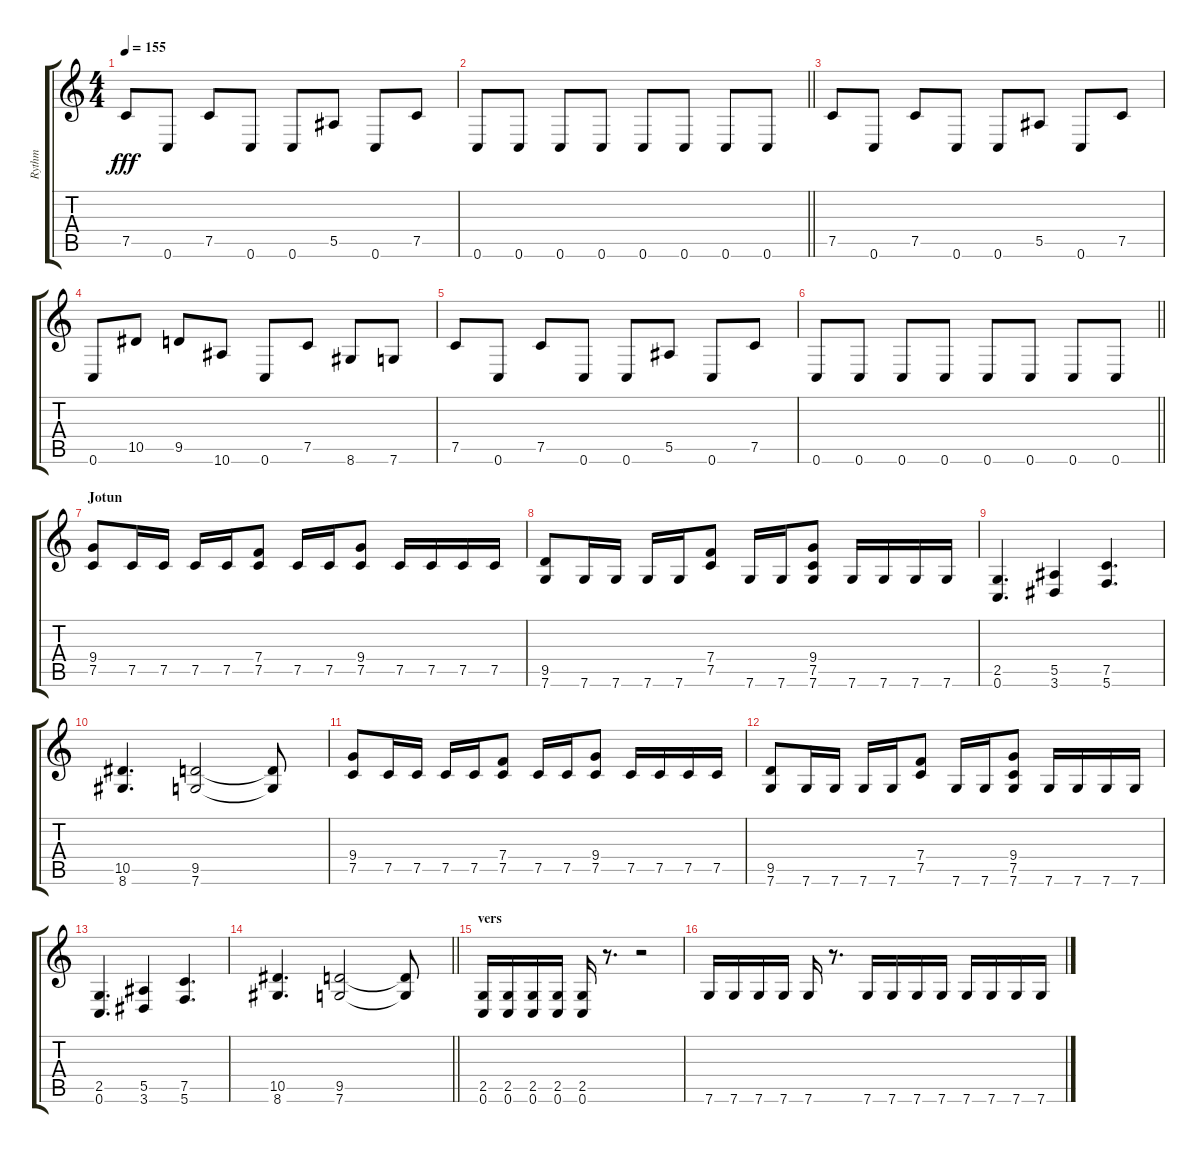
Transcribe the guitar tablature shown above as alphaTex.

\track ("Rythm" "Rythm") {instrument distortionguitar}
\staff {score tabs}
\tuning (C4 G3 Eb3 Bb2 F2 C2) {hide}
\ts (4 4)
\tempo 155
\clef g2
\ks c
7.5.8{dy fff} 0.6.8 7.5.8 0.6.8 0.6.8 5.5.8 0.6.8 7.5.8 |
\barLineRight lightlight
0.6.8 0.6.8 0.6.8 0.6.8 0.6.8 0.6.8 0.6.8 0.6.8 |
7.5.8 0.6.8 7.5.8 0.6.8 0.6.8 5.5.8 0.6.8 7.5.8 |
0.6.8 10.5.8 9.5.8 10.6.8 0.6.8 7.5.8 8.6.8 7.6.8 |
7.5.8 0.6.8 7.5.8 0.6.8 0.6.8 5.5.8 0.6.8 7.5.8 |
\barLineRight lightlight
0.6.8 0.6.8 0.6.8 0.6.8 0.6.8 0.6.8 0.6.8 0.6.8 |
\section ("" "Jotun")
(9.4 7.5).8 7.5.16 7.5.16 7.5.16 7.5.16 (7.4 7.5).8 7.5.16 7.5.16 (9.4 7.5).8 7.5.16 7.5.16 7.5.16 7.5.16 |
(9.5 7.6).8 7.6.16 7.6.16 7.6.16 7.6.16 (7.4 7.5).8 7.6.16 7.6.16 (9.4 7.5 7.6).8 7.6.16 7.6.16 7.6.16 7.6.16 |
(2.5 0.6).4{d} (5.5 3.6).4 (7.5 5.6).4{d} |
(10.5 8.6).4{d} (9.5 7.6).2 (9.5{t} 7.6{t}).8 |
(9.4 7.5).8 7.5.16 7.5.16 7.5.16 7.5.16 (7.4 7.5).8 7.5.16 7.5.16 (9.4 7.5).8 7.5.16 7.5.16 7.5.16 7.5.16 |
(9.5 7.6).8 7.6.16 7.6.16 7.6.16 7.6.16 (7.4 7.5).8 7.6.16 7.6.16 (9.4 7.5 7.6).8 7.6.16 7.6.16 7.6.16 7.6.16 |
(2.5 0.6).4{d} (5.5 3.6).4 (7.5 5.6).4{d} |
\barLineRight lightlight
(10.5 8.6).4{d} (9.5 7.6).2 (9.5{t} 7.6{t}).8 |
\section ("" "vers")
(2.5 0.6).16 (2.5 0.6).16 (2.5 0.6).16 (2.5 0.6).16 (2.5 0.6).16 r.8{d} r.2 |
7.6.16 7.6.16 7.6.16 7.6.16 7.6.16 r.8{d} 7.6.16 7.6.16 7.6.16 7.6.16 7.6.16 7.6.16 7.6.16 7.6.16
